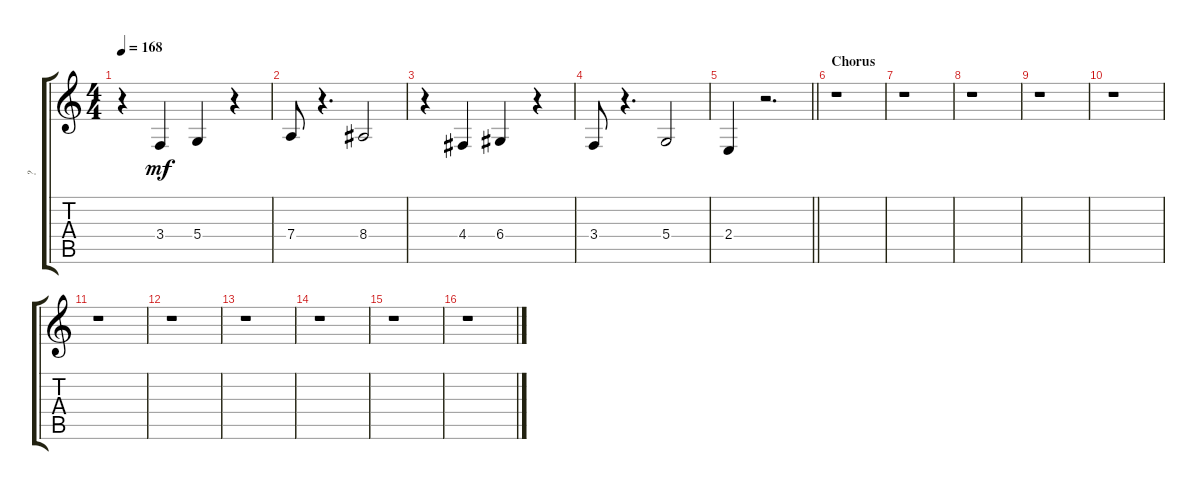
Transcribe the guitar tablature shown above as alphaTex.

\track ("?" "?") {instrument dulcimer}
\staff {score tabs}
\tuning (E4 B3 G3 D3 A2 E2) {hide}
\ts (4 4)
\tempo 168
\clef g2
\ks c
r.4{dy mf} 3.4.4 5.4.4 r.4 |
7.4.8 r.4{d} 8.4.2 |
r.4 4.4.4 6.4.4 r.4 |
3.4.8 r.4{d} 5.4.2 |
\barLineRight lightlight
2.4.4 r.2{d} |
\section ("" "Chorus")
r.1 |
r.1 |
r.1 |
r.1 |
r.1 |
r.1 |
r.1 |
r.1 |
r.1 |
r.1 |
r.1
